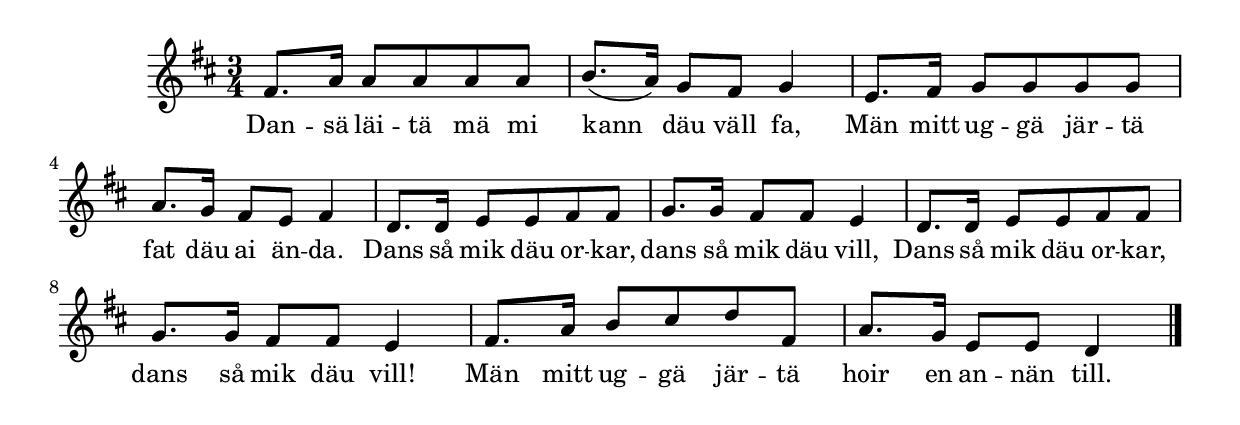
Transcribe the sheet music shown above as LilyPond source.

{
\time 3/4
\key d \major

 fis'8. a'16 a'8 a' a' a'  | 
 b'8.-( a'16-) g'8 fis' g'4  | 
  e'8. fis'16 g'8 g' g' g'  | 
 a'8. g'16 fis'8 e' fis'4  | 
  d'8. d'16 e'8 e' fis' fis'  | 
 g'8. g'16 fis'8 fis' e'4  | 
  d'8. d'16 e'8 e' fis' fis'  | 
 g'8. g'16 fis'8 fis' e'4  | 
  fis'8. a'16 b'8 cis'' d'' fis'  | 
 a'8. g'16 e'8 e' d'4  \bar "|."
  }
 \addlyrics {
     Dan -- sä läi -- tä mä mi kann_ däu väll fa,
     Män mitt ug -- gä jär -- tä fat däu ai än -- da.
     Dans så mik däu or -- kar, dans så mik däu vill,
     Dans så mik däu or -- kar, dans så mik däu vill!
     Män mitt ug -- gä jär -- tä hoir en an -- nän till.
}
